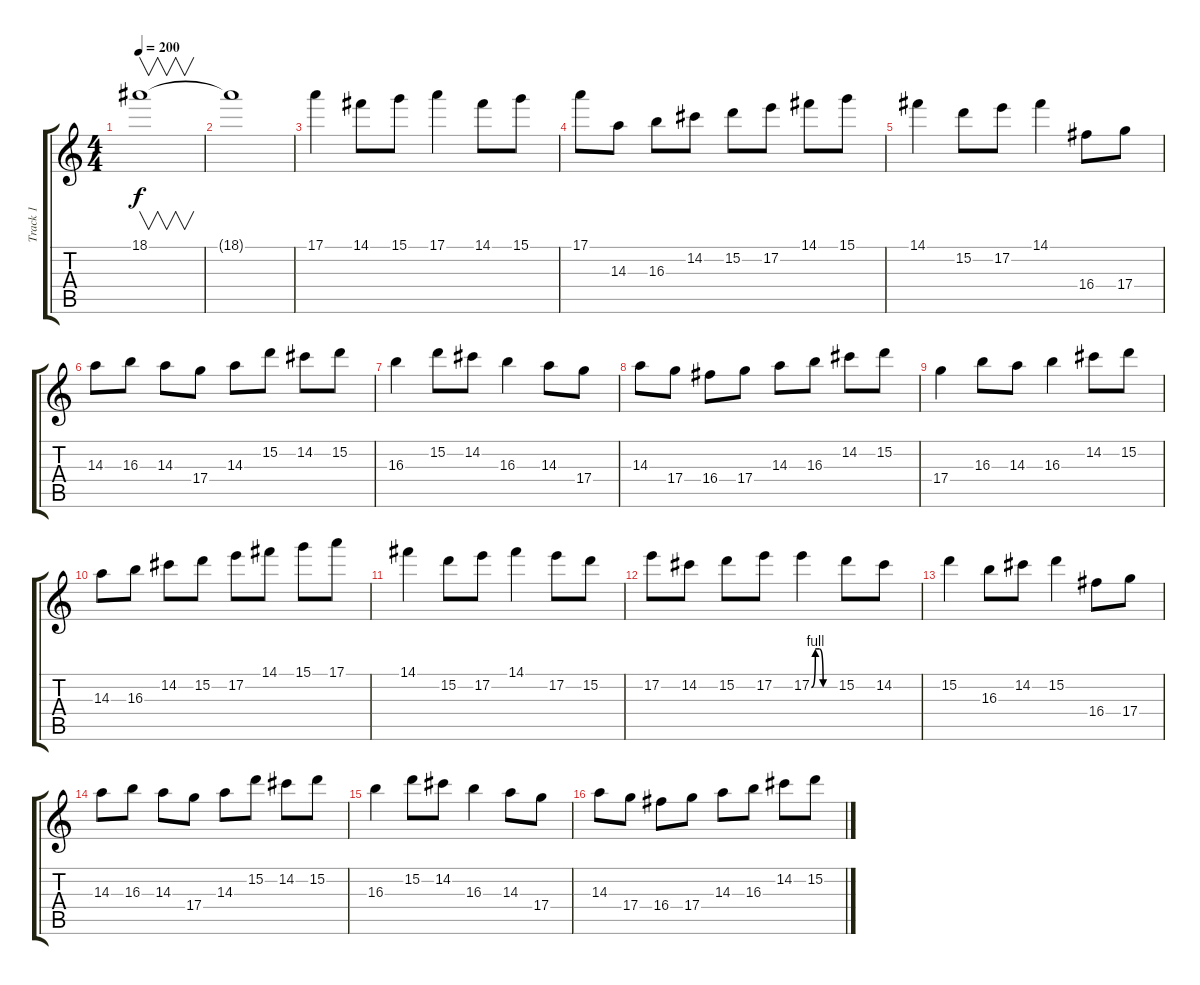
\track ("Track 1" "Track 1") {instrument overdrivenguitar}
\staff {score tabs}
\tuning (E4 B3 G3 D3 A2 E2) {hide}
\ts (4 4)
\tempo 200
\clef g2
\ks c
18.1.1{v dy f} |
18.1{t}.1 |
17.1.4 14.1.8 15.1.8 17.1.4 14.1.8 15.1.8 |
17.1.8 14.3.8 16.3.8 14.2.8 15.2.8 17.2.8 14.1.8 15.1.8 |
14.1.4 15.2.8 17.2.8 14.1.4 16.4.8 17.4.8 |
14.3.8 16.3.8 14.3.8 17.4.8 14.3.8 15.2.8 14.2.8 15.2.8 |
16.3.4 15.2.8 14.2.8 16.3.4 14.3.8 17.4.8 |
14.3.8 17.4.8 16.4.8 17.4.8 14.3.8 16.3.8 14.2.8 15.2.8 |
17.4.4 16.3.8 14.3.8 16.3.4 14.2.8 15.2.8 |
14.3.8 16.3.8 14.2.8 15.2.8 17.2.8 14.1.8 15.1.8 17.1.8 |
14.1.4 15.2.8 17.2.8 14.1.4 17.2.8 15.2.8 |
17.2.8 14.2.8 15.2.8 17.2.8 17.2{be (custom 0 0 10 4 20 4 30 0 60 0)}.4 15.2.8 14.2.8 |
15.2.4 16.3.8 14.2.8 15.2.4 16.4.8 17.4.8 |
14.3.8 16.3.8 14.3.8 17.4.8 14.3.8 15.2.8 14.2.8 15.2.8 |
16.3.4 15.2.8 14.2.8 16.3.4 14.3.8 17.4.8 |
14.3.8 17.4.8 16.4.8 17.4.8 14.3.8 16.3.8 14.2.8 15.2.8
